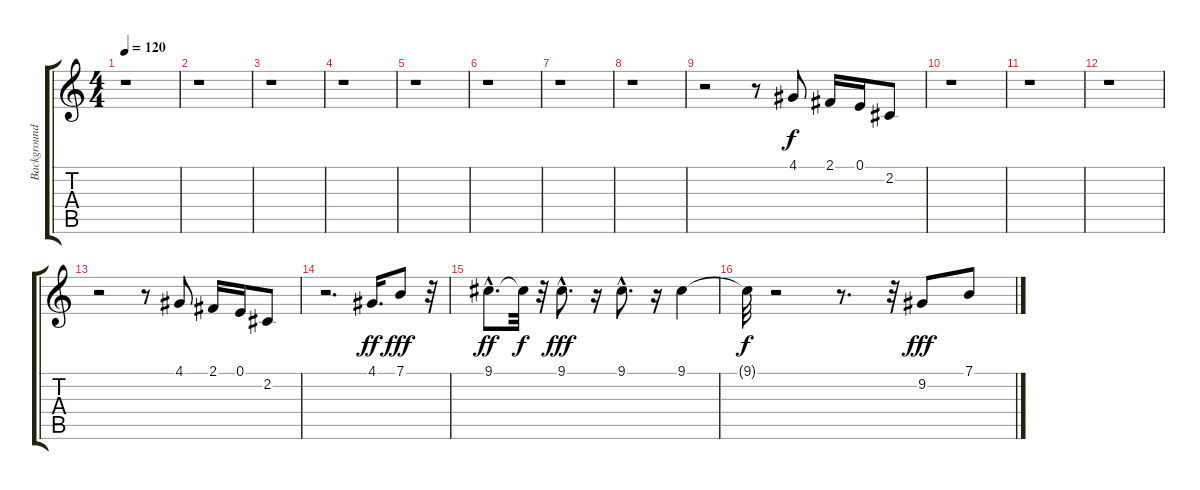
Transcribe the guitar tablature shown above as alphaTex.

\track ("Background Vocals" "Background") {instrument choiraahs}
\staff {score tabs}
\tuning (E4 B3 G3 D3 A2 E2) {hide}
\ts (4 4)
\tempo 120
\clef g2
\ks c
r.1{dy fff} |
r.1 |
r.1 |
r.1 |
r.1 |
r.1 |
r.1 |
r.1 |
r.2 r.8 4.1.8{dy f} 2.1.16 0.1.16 2.2.8 |
r.1 |
r.1 |
r.1 |
r.2 r.8 4.1.8 2.1.16 0.1.16 2.2.8 |
r.2{d} 4.1.16{d dy ff} 7.1.8{dy fff} r.32 |
9.1{hac}.8{d dy ff} 9.1{t}.32{dy f} r.32 9.1{hac}.8{d dy fff} r.16 9.1{hac}.8{d} r.16 9.1.4 |
9.1{t}.32{dy f} r.2 r.8{d} r.32 9.2.8{dy fff} 7.1.8
